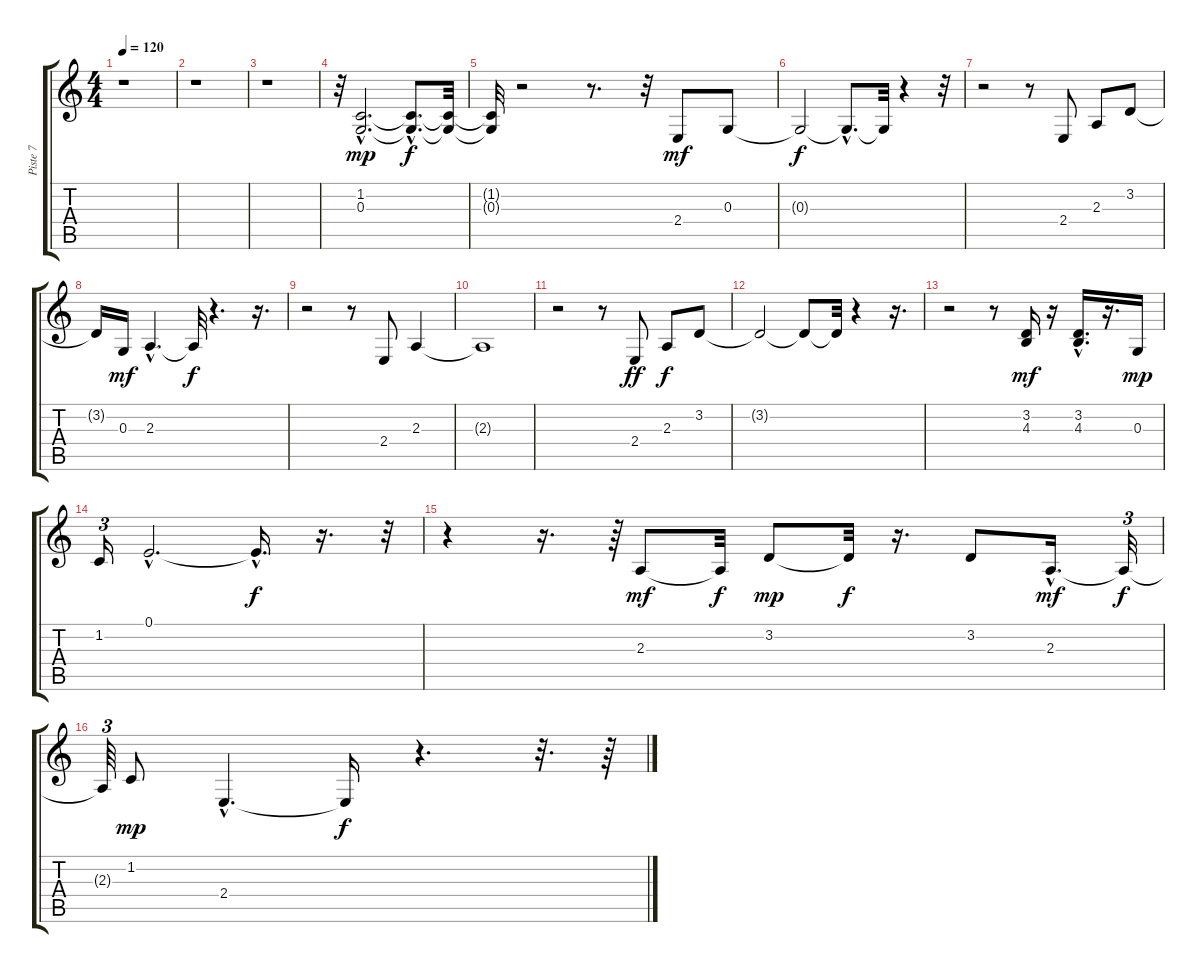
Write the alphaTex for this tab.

\track ("Piste 7" "Piste 7") {instrument electricpiano1}
\staff {score tabs}
\tuning (E4 B3 G3 D3 A2 E2) {hide}
\ts (4 4)
\tempo 120
\clef g2
\ks c
r.1{dy ff} |
r.1 |
r.1 |
r.32 (1.2{hac} 0.3{hac}).2{d dy mp} (1.2{hac t} 0.3{hac t}).8{d dy f} (1.2{t} 0.3{t}).32 |
(1.2{t} 0.3{t}).32 r.2 r.8{d} r.32 2.4.8{dy mf} 0.3.8 |
0.3{t}.2{dy f} 0.3{hac t}.8{d} 0.3{t}.32 r.4 r.32 |
r.2 r.8 2.4.8 2.3.8 3.2.8 |
3.2{t}.16 0.3.16{dy mf} 2.3{hac}.4{d} 2.3{t}.32{dy f} r.4{d} r.16{d} |
r.2 r.8 2.4.8 2.3.4 |
2.3{t}.1 |
r.2 r.8 2.4.8{dy ff} 2.3.8{dy f} 3.2.8 |
3.2{t}.2 3.2{t}.8 3.2{t}.32 r.4 r.16{d} |
r.2 r.8 (3.2 4.3).16{dy mf} r.16 (3.2{hac} 4.3{hac}).16{d} r.16{d} 0.3.16{dy mp} |
1.2.16{tu (3 2)} 0.1{hac}.2{d} 0.1{hac t}.16{d dy f} r.16{d} r.32{tu (3 2)} |
r.4 r.16{d} r.64{tu (3 2)} 2.3.8{dy mf} 2.3{t}.32{dy f} 3.2.8{dy mp} 3.2{t}.32{dy f} r.16{d} 3.2.8 2.3{hac}.16{d dy mf} 2.3{t}.32{tu (3 2) dy f} |
2.3{t}.64{tu (3 2)} 1.2.8{dy mp} 2.4{hac}.4{d} 2.4{t}.16{dy f} r.4{d} r.32{d} r.64
